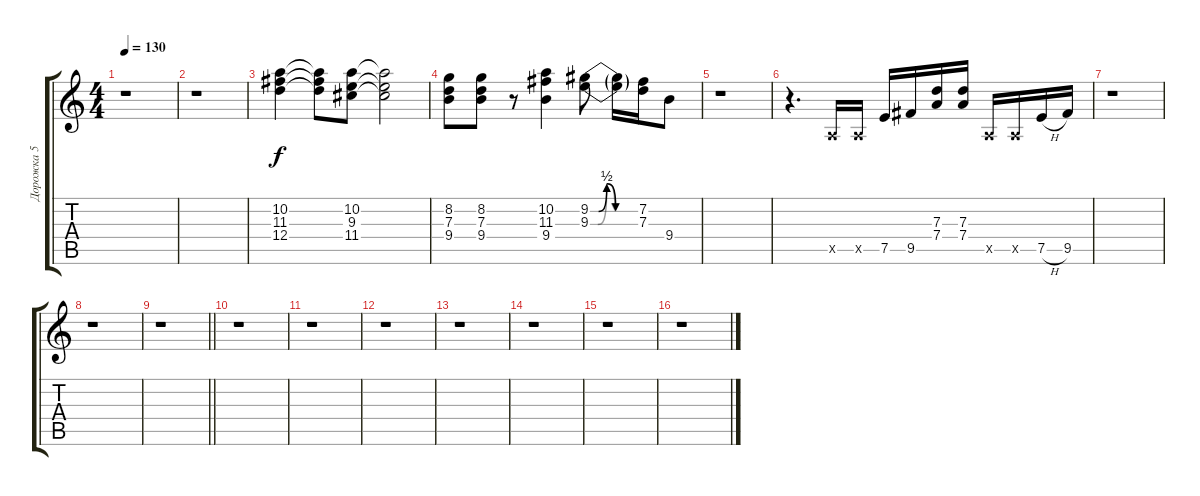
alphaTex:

\track ("Дорожка 5" "Дорожка 5") {instrument distortionguitar}
\staff {score tabs}
\tuning (E4 B3 G3 D3 A2 E2) {hide}
\ts (4 4)
\tempo 130
\clef g2
\ks c
r.1{dy f} |
r.1 |
(10.2 11.3 12.4).4 (10.2{t} 11.3{t} 12.4{t}).8 (10.2 9.3 11.4).8 (10.2{t} 9.3{t} 11.4{t}).2 |
(8.2 7.3 9.4).8 (8.2 7.3 9.4).8 r.8 (10.2 11.3 9.4).4 (9.2{be (custom 0 0 10 0 20 2 31 0 45 0 60 0)} 9.3{be (custom 0 0 9 0 20 2 30 0 44 0 60 0)}).8 (9.2{t} 9.3{t}).16 (7.2 7.3).16 9.4.8 |
r.1 |
r.4{d} 0.5{x}.16 0.5{x}.16 7.5.16 9.5.16 (7.3 7.4).16 (7.3 7.4).16 0.5{x}.16 0.5{x}.16 7.5{h}.16 9.5.16 |
r.1 |
r.1 |
\barLineRight lightlight
r.1 |
r.1 |
r.1 |
r.1 |
r.1 |
r.1 |
r.1 |
r.1
